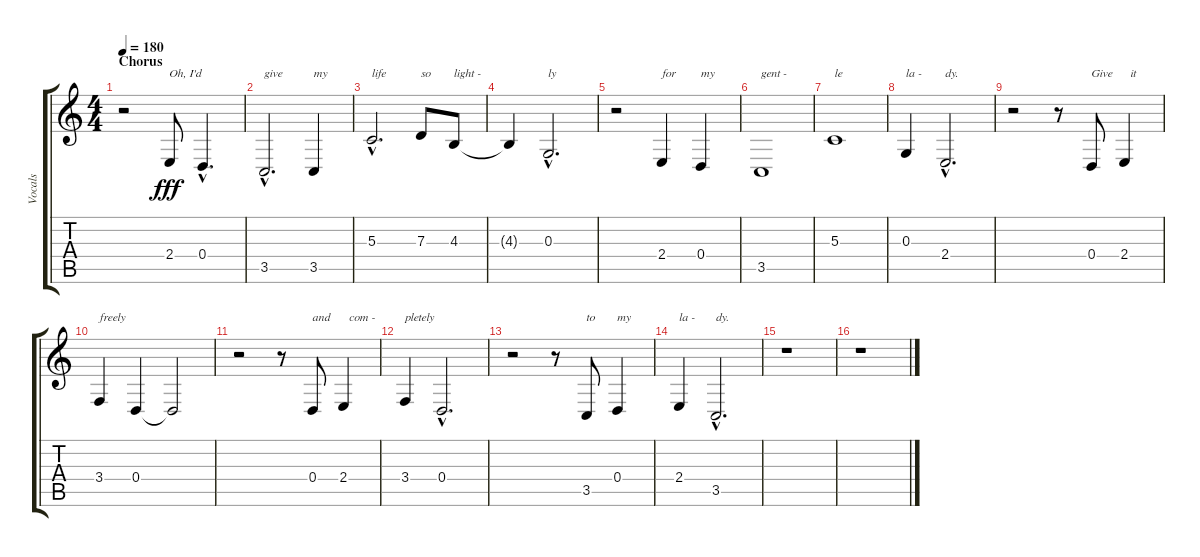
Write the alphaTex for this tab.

\track ("Vocals" "Vocals") {instrument baritonesax}
\staff {score tabs}
\tuning (E4 B3 G3 D3 A2 E2) {hide}
\ts (4 4)
\section ("" "Chorus")
\tempo 180
\clef g2
\ks c
r.2{dy fff} 2.4.8{txt "Oh, I'd"} 0.4{hac}.4{d} |
3.5{hac}.2{d txt "give"} 3.5.4{txt "my"} |
5.3{hac}.2{d txt "life"} 7.3.8{txt "so"} 4.3.8{txt "light -"} |
4.3{t}.4 0.3{hac}.2{d txt "ly"} |
r.2 2.4.4{txt "for"} 0.4.4{txt "my"} |
3.5.1{txt "gent -"} |
5.3.1{txt "le"} |
0.3.4{txt "la -"} 2.4{hac}.2{d txt "dy."} |
r.2 r.8 0.4.8{txt "Give"} 2.4.4{txt "  it"} |
3.4.4{txt "freely"} 0.4.4 0.4{t}.2 |
r.2 r.8 0.4.8{txt "and"} 2.4.4{txt "  com -"} |
3.4.4{txt "pletely"} 0.4{hac}.2{d} |
r.2 r.8 3.5.8{txt "to"} 0.4.4{txt "my"} |
2.4.4{txt "la -"} 3.5{hac}.2{d txt "dy."} |
r.1 |
r.1
